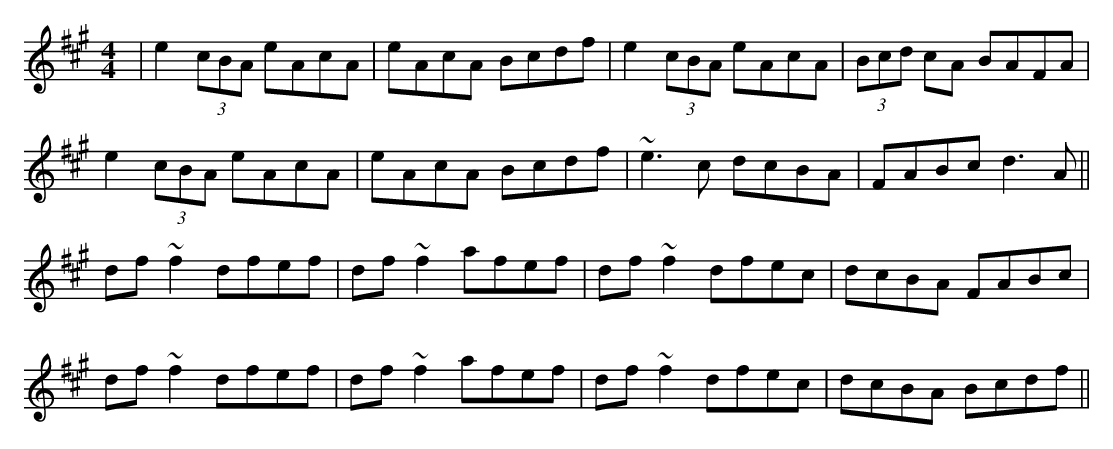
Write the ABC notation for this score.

X:1
M:4/4
K:A
|e2 (3cBA eAcA|eAcA Bcdf|e2 (3cBA eAcA|(3Bcd cA BAFA|
e2 (3cBA eAcA|eAcA Bcdf|~e3c dcBA|FABc d3A||
df~f2 dfef|df~f2 afef|df~f2 dfec|dcBA FABc|
df~f2 dfef|df~f2 afef|df~f2 dfec|dcBA Bcdf||
